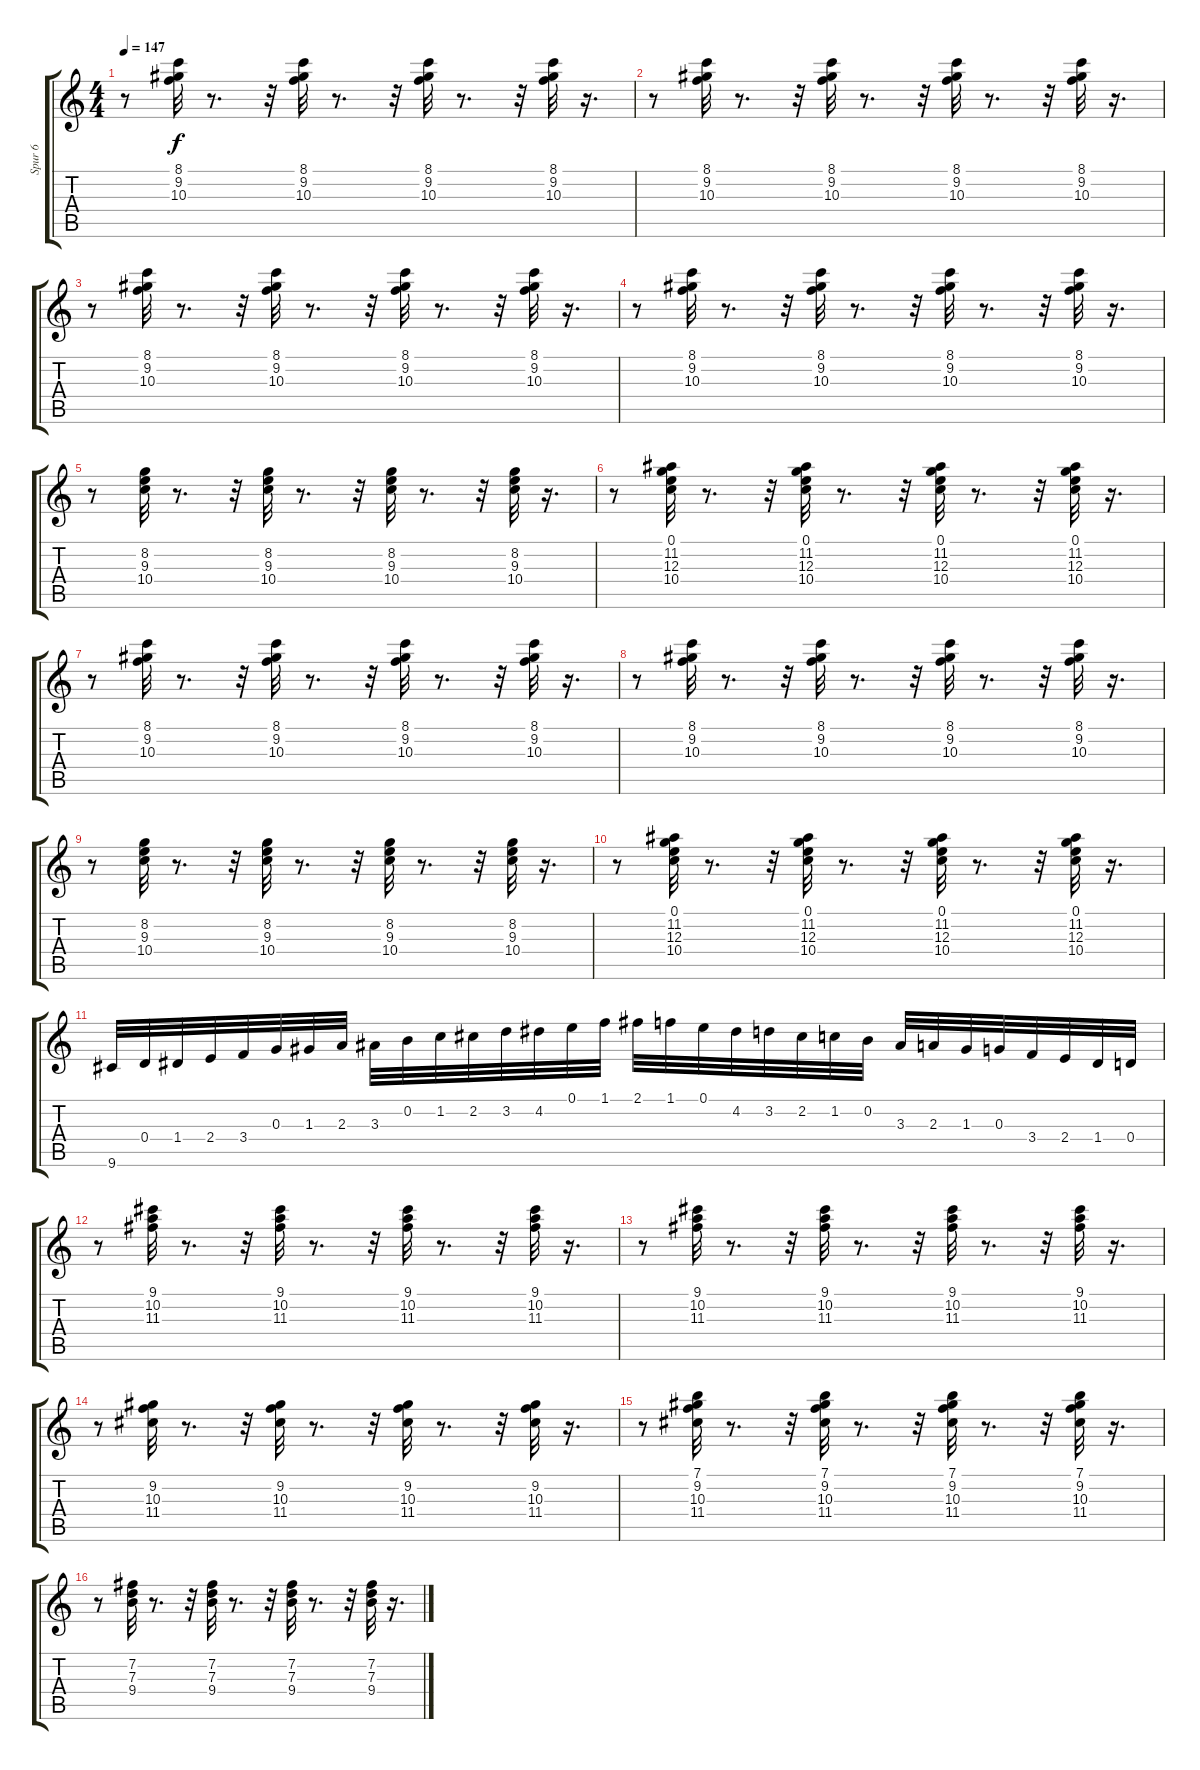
\track ("Spur 6" "Spur 6") {instrument distortionguitar}
\staff {score tabs}
\tuning (E4 B3 G3 D3 A2 E2) {hide}
\ts (4 4)
\tempo 147
\clef g2
\ks c
r.8{dy f} (8.1 9.2 10.3).32 r.8{d} r.32 (8.1 9.2 10.3).32 r.8{d} r.32 (8.1 9.2 10.3).32 r.8{d} r.32 (8.1 9.2 10.3).32 r.16{d} |
r.8 (8.1 9.2 10.3).32 r.8{d} r.32 (8.1 9.2 10.3).32 r.8{d} r.32 (8.1 9.2 10.3).32 r.8{d} r.32 (8.1 9.2 10.3).32 r.16{d} |
r.8 (8.1 9.2 10.3).32 r.8{d} r.32 (8.1 9.2 10.3).32 r.8{d} r.32 (8.1 9.2 10.3).32 r.8{d} r.32 (8.1 9.2 10.3).32 r.16{d} |
r.8 (8.1 9.2 10.3).32 r.8{d} r.32 (8.1 9.2 10.3).32 r.8{d} r.32 (8.1 9.2 10.3).32 r.8{d} r.32 (8.1 9.2 10.3).32 r.16{d} |
r.8 (8.2 9.3 10.4).32 r.8{d} r.32 (8.2 9.3 10.4).32 r.8{d} r.32 (8.2 9.3 10.4).32 r.8{d} r.32 (8.2 9.3 10.4).32 r.16{d} |
r.8 (0.1 11.2 12.3 10.4).32 r.8{d} r.32 (0.1 11.2 12.3 10.4).32 r.8{d} r.32 (0.1 11.2 12.3 10.4).32 r.8{d} r.32 (0.1 11.2 12.3 10.4).32 r.16{d} |
r.8 (8.1 9.2 10.3).32 r.8{d} r.32 (8.1 9.2 10.3).32 r.8{d} r.32 (8.1 9.2 10.3).32 r.8{d} r.32 (8.1 9.2 10.3).32 r.16{d} |
r.8 (8.1 9.2 10.3).32 r.8{d} r.32 (8.1 9.2 10.3).32 r.8{d} r.32 (8.1 9.2 10.3).32 r.8{d} r.32 (8.1 9.2 10.3).32 r.16{d} |
r.8 (8.2 9.3 10.4).32 r.8{d} r.32 (8.2 9.3 10.4).32 r.8{d} r.32 (8.2 9.3 10.4).32 r.8{d} r.32 (8.2 9.3 10.4).32 r.16{d} |
r.8 (0.1 11.2 12.3 10.4).32 r.8{d} r.32 (0.1 11.2 12.3 10.4).32 r.8{d} r.32 (0.1 11.2 12.3 10.4).32 r.8{d} r.32 (0.1 11.2 12.3 10.4).32 r.16{d} |
9.6.32 0.4.32 1.4.32 2.4.32 3.4.32 0.3.32 1.3.32 2.3.32 3.3.32 0.2.32 1.2.32 2.2.32 3.2.32 4.2.32 0.1.32 1.1.32 2.1.32 1.1.32 0.1.32 4.2.32 3.2.32 2.2.32 1.2.32 0.2.32 3.3.32 2.3.32 1.3.32 0.3.32 3.4.32 2.4.32 1.4.32 0.4.32 |
r.8 (9.1 10.2 11.3).32 r.8{d} r.32 (9.1 10.2 11.3).32 r.8{d} r.32 (9.1 10.2 11.3).32 r.8{d} r.32 (9.1 10.2 11.3).32 r.16{d} |
r.8 (9.1 10.2 11.3).32 r.8{d} r.32 (9.1 10.2 11.3).32 r.8{d} r.32 (9.1 10.2 11.3).32 r.8{d} r.32 (9.1 10.2 11.3).32 r.16{d} |
r.8 (9.2 10.3 11.4).32 r.8{d} r.32 (9.2 10.3 11.4).32 r.8{d} r.32 (9.2 10.3 11.4).32 r.8{d} r.32 (9.2 10.3 11.4).32 r.16{d} |
r.8 (7.1 9.2 10.3 11.4).32 r.8{d} r.32 (7.1 9.2 10.3 11.4).32 r.8{d} r.32 (7.1 9.2 10.3 11.4).32 r.8{d} r.32 (7.1 9.2 10.3 11.4).32 r.16{d} |
r.8 (7.2 7.3 9.4).32 r.8{d} r.32 (7.2 7.3 9.4).32 r.8{d} r.32 (7.2 7.3 9.4).32 r.8{d} r.32 (7.2 7.3 9.4).32 r.16{d}
